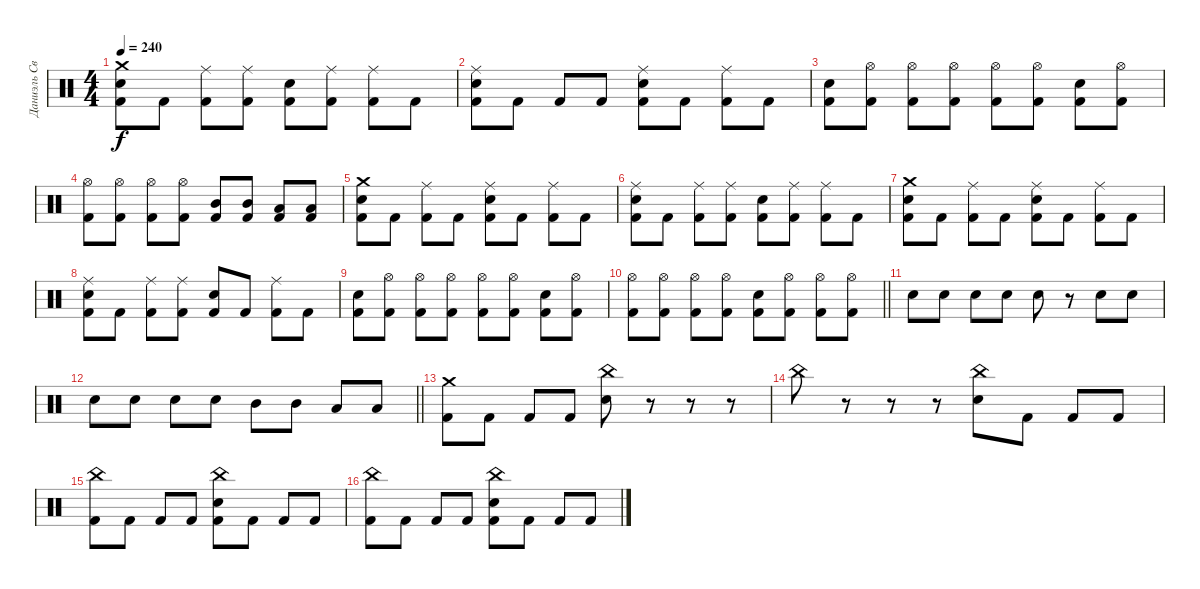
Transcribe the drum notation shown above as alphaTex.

\track ("Даниэль Свенсон" "Даниэль Св") {instrument percussion}
\staff {score}
\articulation defaults
\ts (4 4)
\tempo 240
\clef neutral
\ks c
("Crash medium (hit)" "Electric Snare (hit)" "Kick (hit) 2").8{dy f} "Kick (hit) 2".8 ("Ride (middle)" "Kick (hit) 2").8 ("Ride (middle)" "Kick (hit) 2").8 ("Electric Snare (hit)" "Kick (hit) 2").8 ("Ride (middle)" "Kick (hit) 2").8 ("Ride (middle)" "Kick (hit) 2").8 "Kick (hit) 2".8 |
("Ride (middle)" "Electric Snare (hit)" "Kick (hit) 2").8 "Kick (hit) 2".8 "Kick (hit) 2".8 "Kick (hit) 2".8 ("Ride (middle)" "Electric Snare (hit)" "Kick (hit) 2").8 "Kick (hit) 2".8 ("Ride (middle)" "Kick (hit) 2").8 "Kick (hit) 2".8 |
("Electric Snare (hit)" "Kick (hit) 2").8 ("Hi-Hat (open)" "Kick (hit) 2").8 ("Hi-Hat (open)" "Kick (hit) 2").8 ("Hi-Hat (open)" "Kick (hit) 2").8 ("Hi-Hat (open)" "Kick (hit) 2").8 ("Hi-Hat (open)" "Kick (hit) 2").8 ("Electric Snare (hit)" "Kick (hit) 2").8 ("Hi-Hat (open)" "Kick (hit) 2").8 |
("Hi-Hat (open)" "Kick (hit) 2").8 ("Hi-Hat (open)" "Kick (hit) 2").8 ("Hi-Hat (open)" "Kick (hit) 2").8 ("Hi-Hat (open)" "Kick (hit) 2").8 ("Mid Tom (hit)" "Kick (hit) 2").8 ("Mid Tom (hit)" "Kick (hit) 2").8 ("Low Tom (hit)" "Kick (hit) 2").8 ("Low Tom (hit)" "Kick (hit) 2").8 |
("Crash medium (hit)" "Electric Snare (hit)" "Kick (hit) 2").8 "Kick (hit) 2".8 ("Ride (middle)" "Kick (hit) 2").8 "Kick (hit) 2".8 ("Ride (middle)" "Electric Snare (hit)" "Kick (hit) 2").8 "Kick (hit) 2".8 ("Ride (middle)" "Kick (hit) 2").8 "Kick (hit) 2".8 |
("Ride (middle)" "Electric Snare (hit)" "Kick (hit) 2").8 "Kick (hit) 2".8 ("Ride (middle)" "Kick (hit) 2").8 ("Ride (middle)" "Kick (hit) 2").8 ("Electric Snare (hit)" "Kick (hit) 2").8 ("Ride (middle)" "Kick (hit) 2").8 ("Ride (middle)" "Kick (hit) 2").8 "Kick (hit) 2".8 |
("Crash medium (hit)" "Electric Snare (hit)" "Kick (hit) 2").8 "Kick (hit) 2".8 ("Ride (middle)" "Kick (hit) 2").8 "Kick (hit) 2".8 ("Ride (middle)" "Electric Snare (hit)" "Kick (hit) 2").8 "Kick (hit) 2".8 ("Ride (middle)" "Kick (hit) 2").8 "Kick (hit) 2".8 |
("Ride (middle)" "Electric Snare (hit)" "Kick (hit) 2").8 "Kick (hit) 2".8 ("Ride (middle)" "Kick (hit) 2").8 ("Ride (middle)" "Kick (hit) 2").8 ("Electric Snare (hit)" "Kick (hit) 2").8 "Kick (hit) 2".8 ("Ride (middle)" "Kick (hit) 2").8 "Kick (hit) 2".8 |
("Electric Snare (hit)" "Kick (hit) 2").8 ("Hi-Hat (open)" "Kick (hit) 2").8 ("Hi-Hat (open)" "Kick (hit) 2").8 ("Hi-Hat (open)" "Kick (hit) 2").8 ("Hi-Hat (open)" "Kick (hit) 2").8 ("Hi-Hat (open)" "Kick (hit) 2").8 ("Electric Snare (hit)" "Kick (hit) 2").8 ("Hi-Hat (open)" "Kick (hit) 2").8 |
\barLineRight lightlight
("Hi-Hat (open)" "Kick (hit) 2").8 ("Hi-Hat (open)" "Kick (hit) 2").8 ("Hi-Hat (open)" "Kick (hit) 2").8 ("Hi-Hat (open)" "Kick (hit) 2").8 ("Electric Snare (hit)" "Kick (hit) 2").8 ("Hi-Hat (open)" "Kick (hit) 2").8 ("Hi-Hat (open)" "Kick (hit) 2").8 ("Hi-Hat (open)" "Kick (hit) 2").8 |
"Electric Snare (hit)".8 "Electric Snare (hit)".8 "Electric Snare (hit)".8 "Electric Snare (hit)".8 "Electric Snare (hit)".8 r.8 "Electric Snare (hit)".8 "Electric Snare (hit)".8 |
\barLineRight lightlight "Electric Snare (hit)".8 "Electric Snare (hit)".8 "Electric Snare (hit)".8 "Electric Snare (hit)".8 "Mid Tom (hit)".8 "Mid Tom (hit)".8 "Low Tom (hit)".8 "Low Tom (hit)".8
|
\section ("" "")
("Crash medium (hit)" "Kick (hit) 2").8 "Kick (hit) 2".8 "Kick (hit) 2".8 "Kick (hit) 2".8 ("China (hit)" "Electric Snare (hit)").8 r.8 r.8 r.8 |
"China (hit)".8 r.8 r.8 r.8 ("China (hit)" "Electric Snare (hit)").8 "Kick (hit) 2".8 "Kick (hit) 2".8 "Kick (hit) 2".8 |
("China (hit)" "Kick (hit) 2").8 "Kick (hit) 2".8 "Kick (hit) 2".8 "Kick (hit) 2".8 ("China (hit)" "Electric Snare (hit)" "Kick (hit) 2").8 "Kick (hit) 2".8 "Kick (hit) 2".8 "Kick (hit) 2".8 |
("China (hit)" "Kick (hit) 2").8 "Kick (hit) 2".8 "Kick (hit) 2".8 "Kick (hit) 2".8 ("China (hit)" "Electric Snare (hit)" "Kick (hit) 2").8 "Kick (hit) 2".8 "Kick (hit) 2".8 "Kick (hit) 2".8
